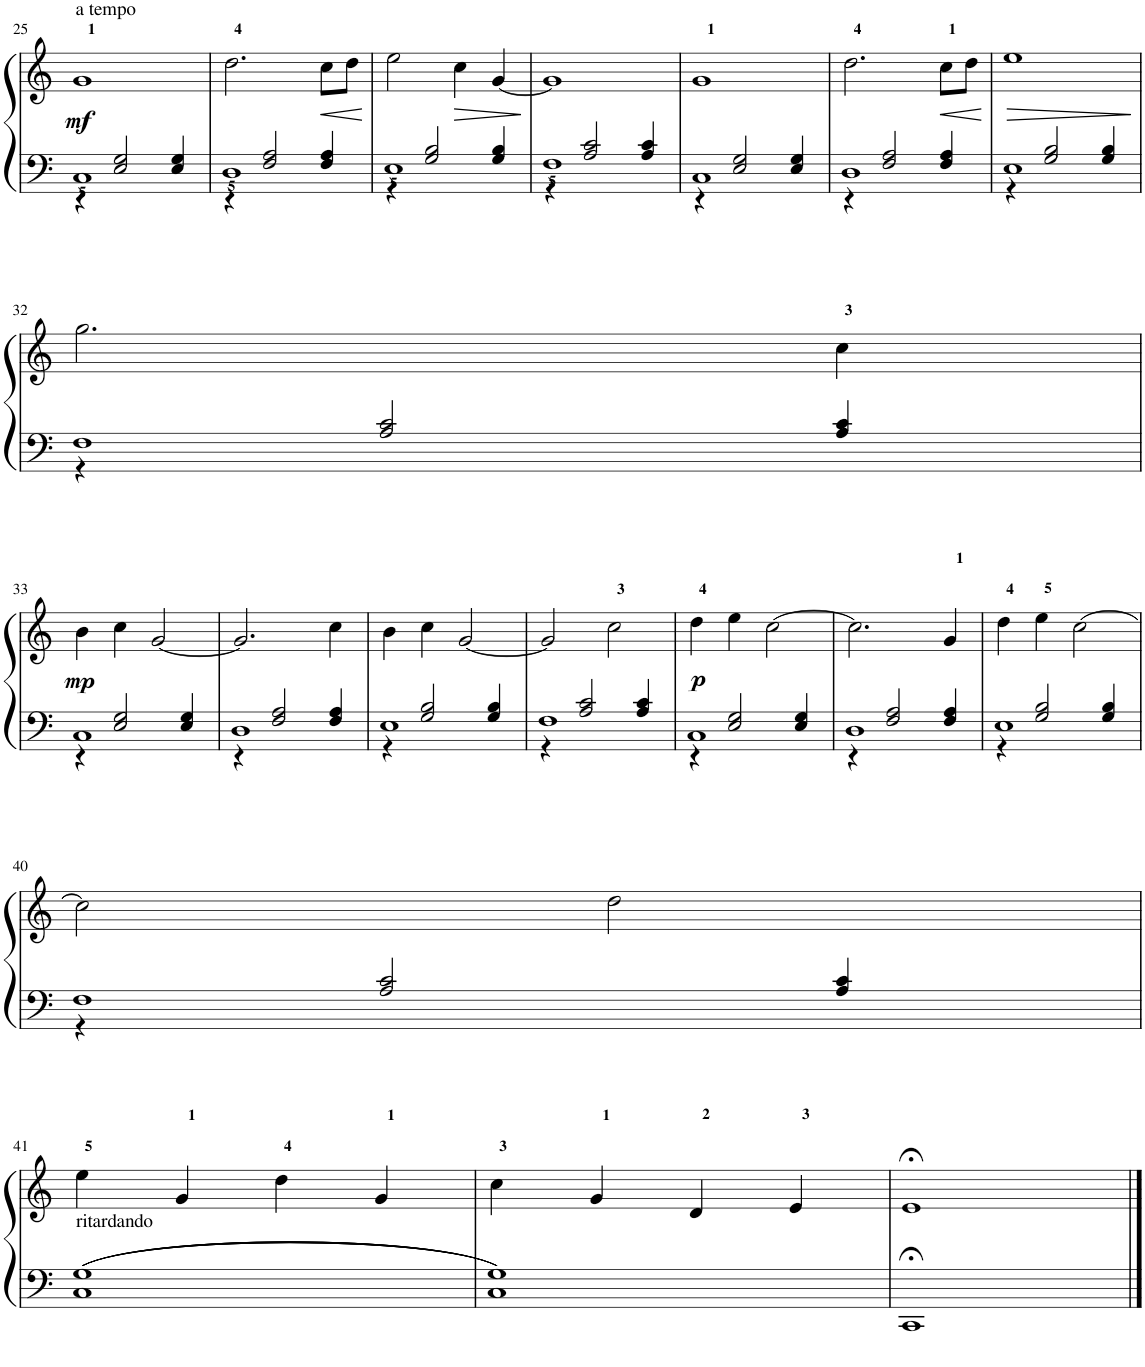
**kern	**kern	**dynam
*part1	*part1	*part1
*staff2	*staff1	*staff1/2
*I"Piano	*	*
*I'Pno.	*	*
!!LO:PB:g=z
*clefF4	*clefG2	*
*k[]	*k[]	*
*M4/4	*M4/4	*
=25	=25	=25
*^	*	*
!	!	!LO:TX:a:t=a tempo	!
!	!	!	!LO:DY:b
1C	4r	1g	mf
.	2E/ 2G/	.	.
.	4E/ 4G/	.	.
=26	=26	=26	=26
1D	4r	2.dd\	.
.	2F/ 2A/	.	.
!	!	!	!LO:HP:b
.	4F/ 4A/	8cc\L	<
.	.	8dd\J	.
*v	*v	*	*
.	.	[
=27	=27	=27
*^	*	*
1E	4r	2ee\	.
.	2G/ 2B/	.	.
!	!	!	!LO:HP:b
.	.	4cc\	>
.	4G/ 4B/	[4g/	.
*v	*v	*	*
.	.	]
=28	=28	=28
*^	*	*
1F	4r	1g]	.
.	2A/ 2c/	.	.
.	4A/ 4c/	.	.
=29	=29	=29	=29
1C	4r	1g	.
.	2E/ 2G/	.	.
.	4E/ 4G/	.	.
=30	=30	=30	=30
1D	4r	2.dd\	.
.	2F/ 2A/	.	.
!	!	!	!LO:HP:b
.	4F/ 4A/	8cc\L	<
.	.	8dd\J	.
*v	*v	*	*
.	.	[
=31	=31	=31
*^	*	*
!	!	!	!LO:HP:b
1E	4r	1ee	>
.	2G/ 2B/	.	.
.	4G/ 4B/	.	.
*v	*v	*	*
.	.	]
!!LO:LB:g=z
=32	=32	=32
*^	*	*
1F	4r	2.gg\	.
.	2A/ 2c/	.	.
.	4A/ 4c/	4cc\	.
!!LO:LB:g=z
=33	=33	=33	=33
!	!	!	!LO:DY:b
1C	4r	4b\	mp
.	2E/ 2G/	4cc\	.
.	.	[2g/	.
.	4E/ 4G/	.	.
=34	=34	=34	=34
1D	4r	2.g/]	.
.	2F/ 2A/	.	.
.	4F/ 4A/	4cc\	.
=35	=35	=35	=35
1E	4r	4b\	.
.	2G/ 2B/	4cc\	.
.	.	[2g/	.
.	4G/ 4B/	.	.
=36	=36	=36	=36
1F	4r	2g/]	.
.	2A/ 2c/	.	.
.	.	2cc\	.
.	4A/ 4c/	.	.
=37	=37	=37	=37
!	!	!	!LO:DY:b
1C	4r	4dd\	p
.	2E/ 2G/	4ee\	.
.	.	[2cc\	.
.	4E/ 4G/	.	.
=38	=38	=38	=38
1D	4r	2.cc\]	.
.	2F/ 2A/	.	.
.	4F/ 4A/	4g/	.
=39	=39	=39	=39
1E	4r	4dd\	.
.	2G/ 2B/	4ee\	.
.	.	[2cc\	.
.	4G/ 4B/	.	.
!!LO:LB:g=z
=40	=40	=40	=40
1F	4r	2cc\]	.
.	2A/ 2c/	.	.
.	.	2dd\	.
.	4A/ 4c/	.	.
!!LO:LB:g=z
=41	=41	=41	=41
!	!	!LO:TX:b:t=ritardando	!
*v	*v	*	*
1C 1G	4ee\	.
.	4g/	.
.	4dd\	.
.	4g/	.
=42	=42	=42
1C 1G	4cc\	.
.	4g/	.
.	4d/	.
.	4e/	.
=43	=43	=43
1CC;<	1e;<	.
==	==	==
*-	*-	*-
